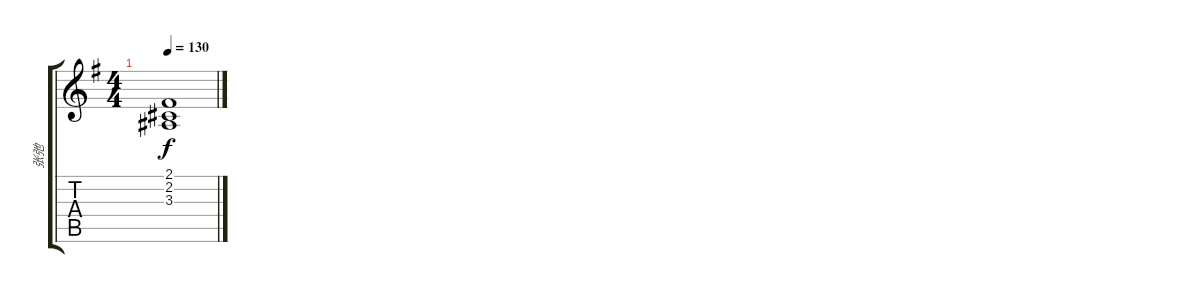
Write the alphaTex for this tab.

\track ("张弛" "张弛") {instrument electricgrandpiano}
\staff {score tabs}
\tuning (E4 B3 G3 D3 A2 E2) {hide}
\ts (4 4)
\tempo 130
\clef g2
\ks g
(2.1 2.2 3.3).1{dy f}
